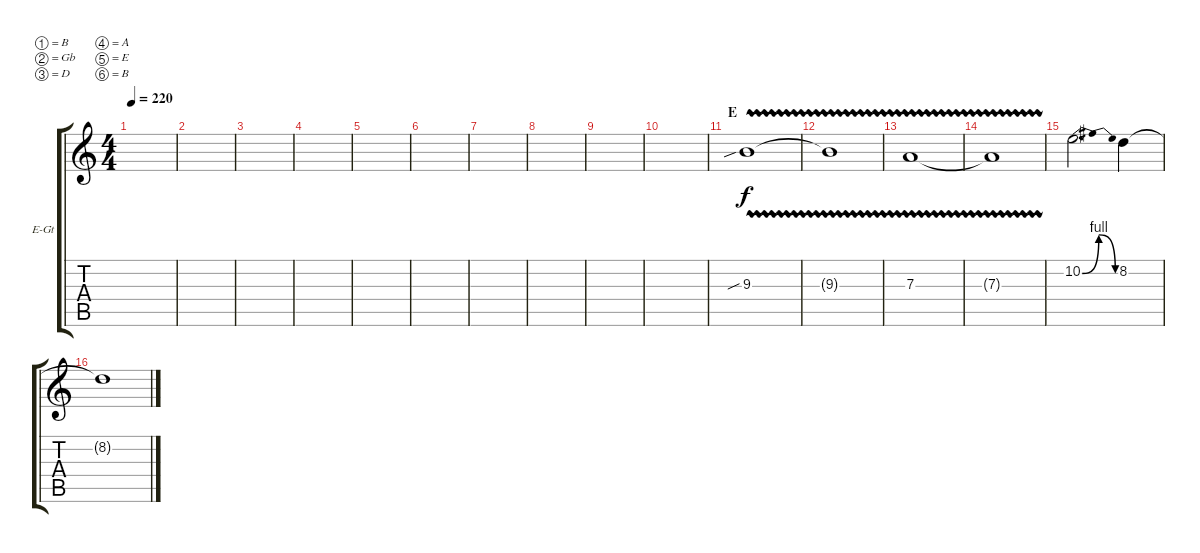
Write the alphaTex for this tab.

\bracketExtendMode groupsimilarinstruments
\firstSystemTrackNameOrientation horizontal
\otherSystemsTrackNameOrientation horizontal
\track ("Lead Guitar" "E-Gt") {instrument distortionguitar}
\staff {score tabs}
\tuning (B3 Gb3 D3 A2 E2 B1)
\ts (4 4)
\tempo 220
\clef g2
\scale
0.333333
\ks c
|
\scale
0.333333 |
\scale
0.333333 |
\scale
0.333333 |
\scale
0.333333 |
\scale
0.333333 |
\scale
0.333333 |
\scale
0.333333 |
\scale
0.333333 |
\scale
0.333333 |
\section ("" "E")
\scale
0.333333 9.3{vw sib}.1 |
\scale
0.333333 9.3{vw t}.1 |
\scale
0.333333 7.3{vw}.1 |
\scale
0.29108 7.3{vw t}.1 |
\scale
0.41784 10.2{be (bendrelease 30.599999999999998 0 36.6 4 37.199999999999996 4 45 0)}.2{d} 8.2.4 |
\scale
0.29108 8.2{t}.1
